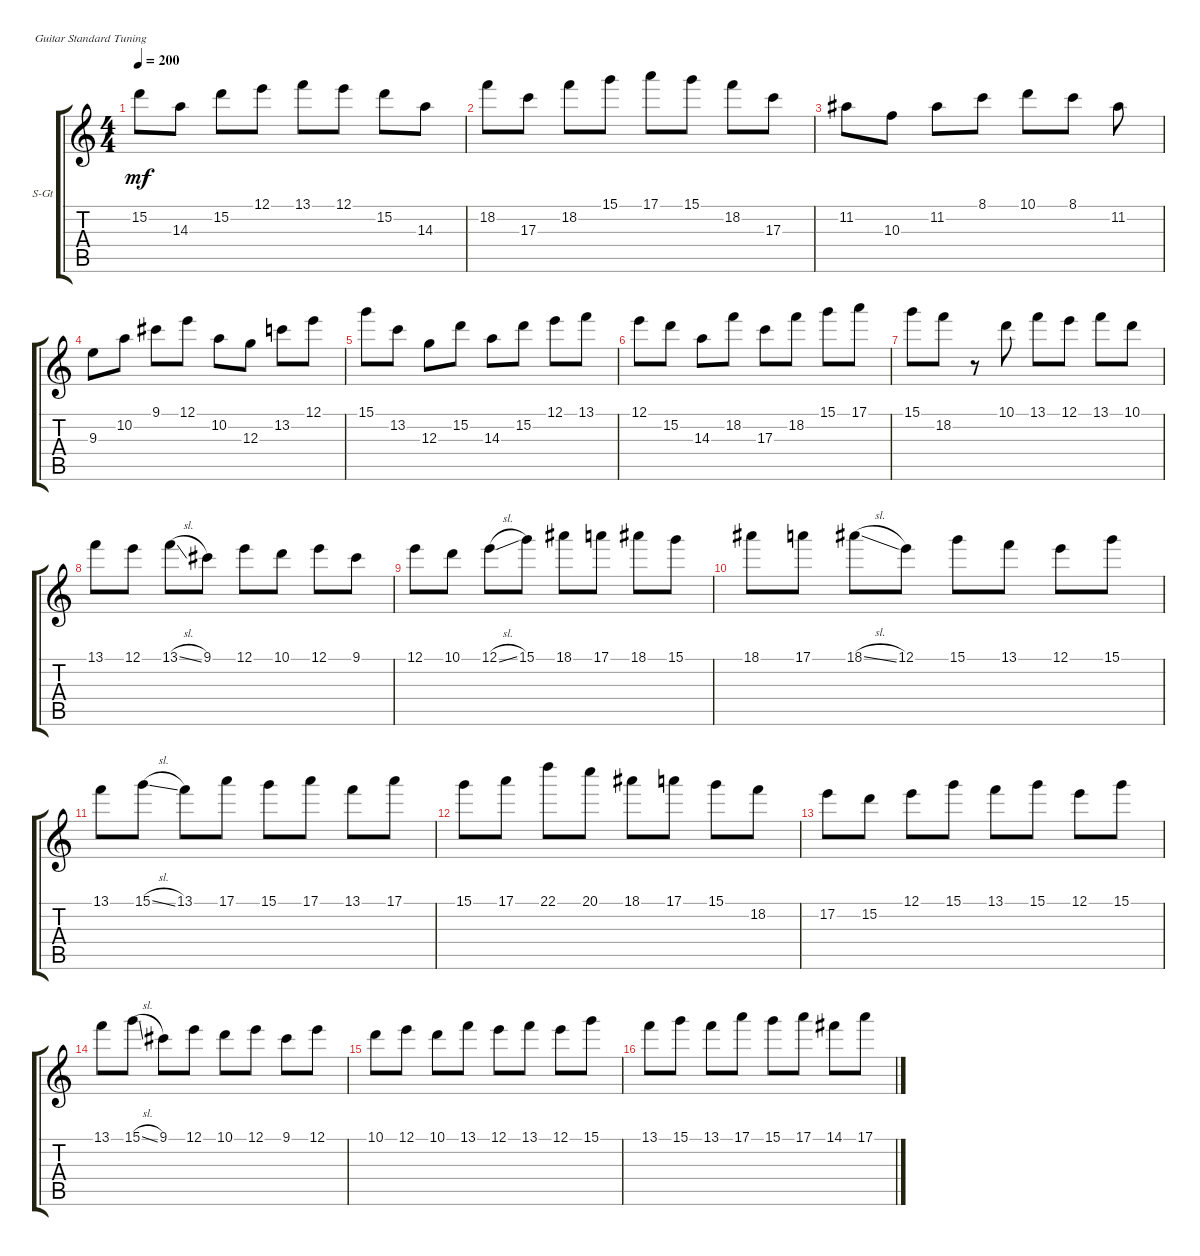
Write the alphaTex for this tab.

\defaultSystemsLayout 4
\bracketExtendMode groupsimilarinstruments
\firstSystemTrackNameOrientation horizontal
\otherSystemsTrackNameOrientation horizontal
\track ("Steel Guitar" "S-Gt") {instrument acousticguitarsteel}
\staff {score tabs}
\tuning (E4 B3 G3 D3 A2 E2)
\ts (4 4)
\tempo 200
\clef g2
\ks c
15.2.8{dy mf instrument acousticguitarsteel} 14.3.8 15.2.8 12.1.8 13.1.8 12.1.8 15.2.8 14.3.8 |
18.2.8 17.3.8 18.2.8 15.1.8 17.1.8 15.1.8 18.2.8 17.3.8 |
11.2.8 10.3.8 11.2.8 8.1.8 10.1.8 8.1.8 11.2.8 |
9.3.8 10.2.8 9.1.8 12.1.8 10.2.8 12.3.8 13.2.8 12.1.8 |
15.1.8 13.2.8 12.3.8 15.2.8 14.3.8 15.2.8 12.1.8 13.1.8 |
12.1.8 15.2.8 14.3.8 18.2.8 17.3.8 18.2.8 15.1.8 17.1.8 |
15.1.8 18.2.8 r.8 10.1.8 13.1.8 12.1.8 13.1.8 10.1.8 |
13.1.8 12.1.8 13.1{sl}.8 9.1.8 12.1.8 10.1.8 12.1.8 9.1.8 |
12.1.8 10.1.8 12.1{sl}.8 15.1.8 18.1.8 17.1.8 18.1.8 15.1.8 |
18.1.8 17.1.8 18.1{sl}.8 12.1.8 15.1.8 13.1.8 12.1.8 15.1.8 |
13.1.8 15.1{sl}.8 13.1.8 17.1.8 15.1.8 17.1.8 13.1.8 17.1.8 |
15.1.8 17.1.8 22.1.8 20.1.8 18.1.8 17.1.8 15.1.8 18.2.8 |
17.2.8 15.2.8 12.1.8 15.1.8 13.1.8 15.1.8 12.1.8 15.1.8 |
13.1.8 15.1{sl}.8 9.1.8 12.1.8 10.1.8 12.1.8 9.1.8 12.1.8 |
10.1.8 12.1.8 10.1.8 13.1.8 12.1.8 13.1.8 12.1.8 15.1.8 |
13.1.8 15.1.8 13.1.8 17.1.8 15.1.8 17.1.8 14.1.8 17.1.8
